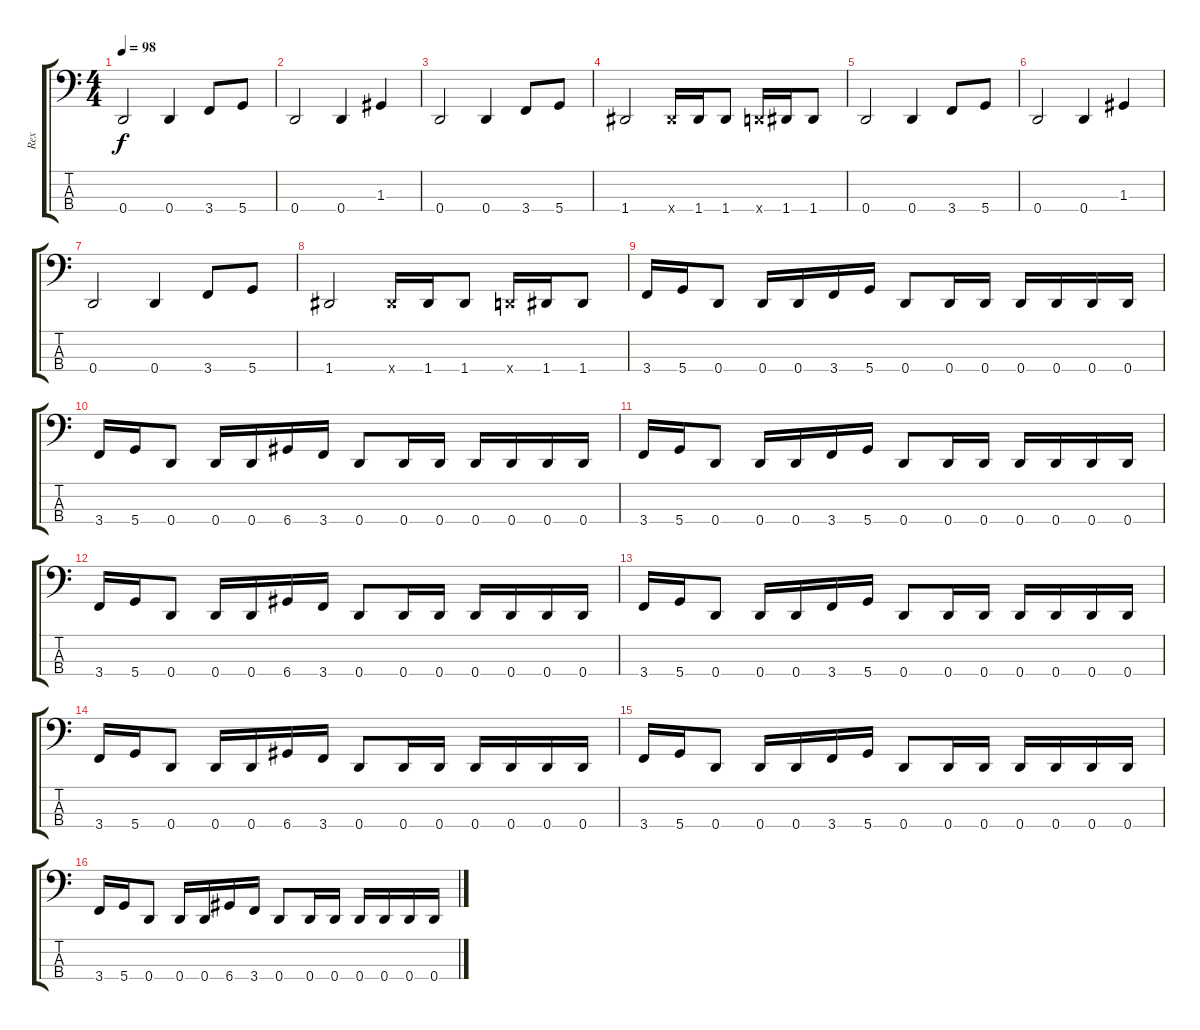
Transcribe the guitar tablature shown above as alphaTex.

\track ("Rex" "Rex") {instrument electricbasspick}
\staff {score tabs}
\tuning (F2 C2 G1 D1) {hide}
\ts (4 4)
\tempo 98
\clef f4
\ks c
0.4.2{dy f} 0.4.4 3.4.8 5.4.8 |
0.4.2 0.4.4 1.3.4 |
0.4.2 0.4.4 3.4.8 5.4.8 |
1.4.2 1.4{x}.16 1.4.16 1.4.8 0.4{x}.16 1.4.16 1.4.8 |
0.4.2 0.4.4 3.4.8 5.4.8 |
0.4.2 0.4.4 1.3.4 |
0.4.2 0.4.4 3.4.8 5.4.8 |
1.4.2 1.4{x}.16 1.4.16 1.4.8 0.4{x}.16 1.4.16 1.4.8 |
3.4.16 5.4.16 0.4.8 0.4.16 0.4.16 3.4.16 5.4.16 0.4.8 0.4.16 0.4.16 0.4.16 0.4.16 0.4.16 0.4.16 |
3.4.16 5.4.16 0.4.8 0.4.16 0.4.16 6.4.16 3.4.16 0.4.8 0.4.16 0.4.16 0.4.16 0.4.16 0.4.16 0.4.16 |
3.4.16 5.4.16 0.4.8 0.4.16 0.4.16 3.4.16 5.4.16 0.4.8 0.4.16 0.4.16 0.4.16 0.4.16 0.4.16 0.4.16 |
3.4.16 5.4.16 0.4.8 0.4.16 0.4.16 6.4.16 3.4.16 0.4.8 0.4.16 0.4.16 0.4.16 0.4.16 0.4.16 0.4.16 |
3.4.16 5.4.16 0.4.8 0.4.16 0.4.16 3.4.16 5.4.16 0.4.8 0.4.16 0.4.16 0.4.16 0.4.16 0.4.16 0.4.16 |
3.4.16 5.4.16 0.4.8 0.4.16 0.4.16 6.4.16 3.4.16 0.4.8 0.4.16 0.4.16 0.4.16 0.4.16 0.4.16 0.4.16 |
3.4.16 5.4.16 0.4.8 0.4.16 0.4.16 3.4.16 5.4.16 0.4.8 0.4.16 0.4.16 0.4.16 0.4.16 0.4.16 0.4.16 |
3.4.16 5.4.16 0.4.8 0.4.16 0.4.16 6.4.16 3.4.16 0.4.8 0.4.16 0.4.16 0.4.16 0.4.16 0.4.16 0.4.16
